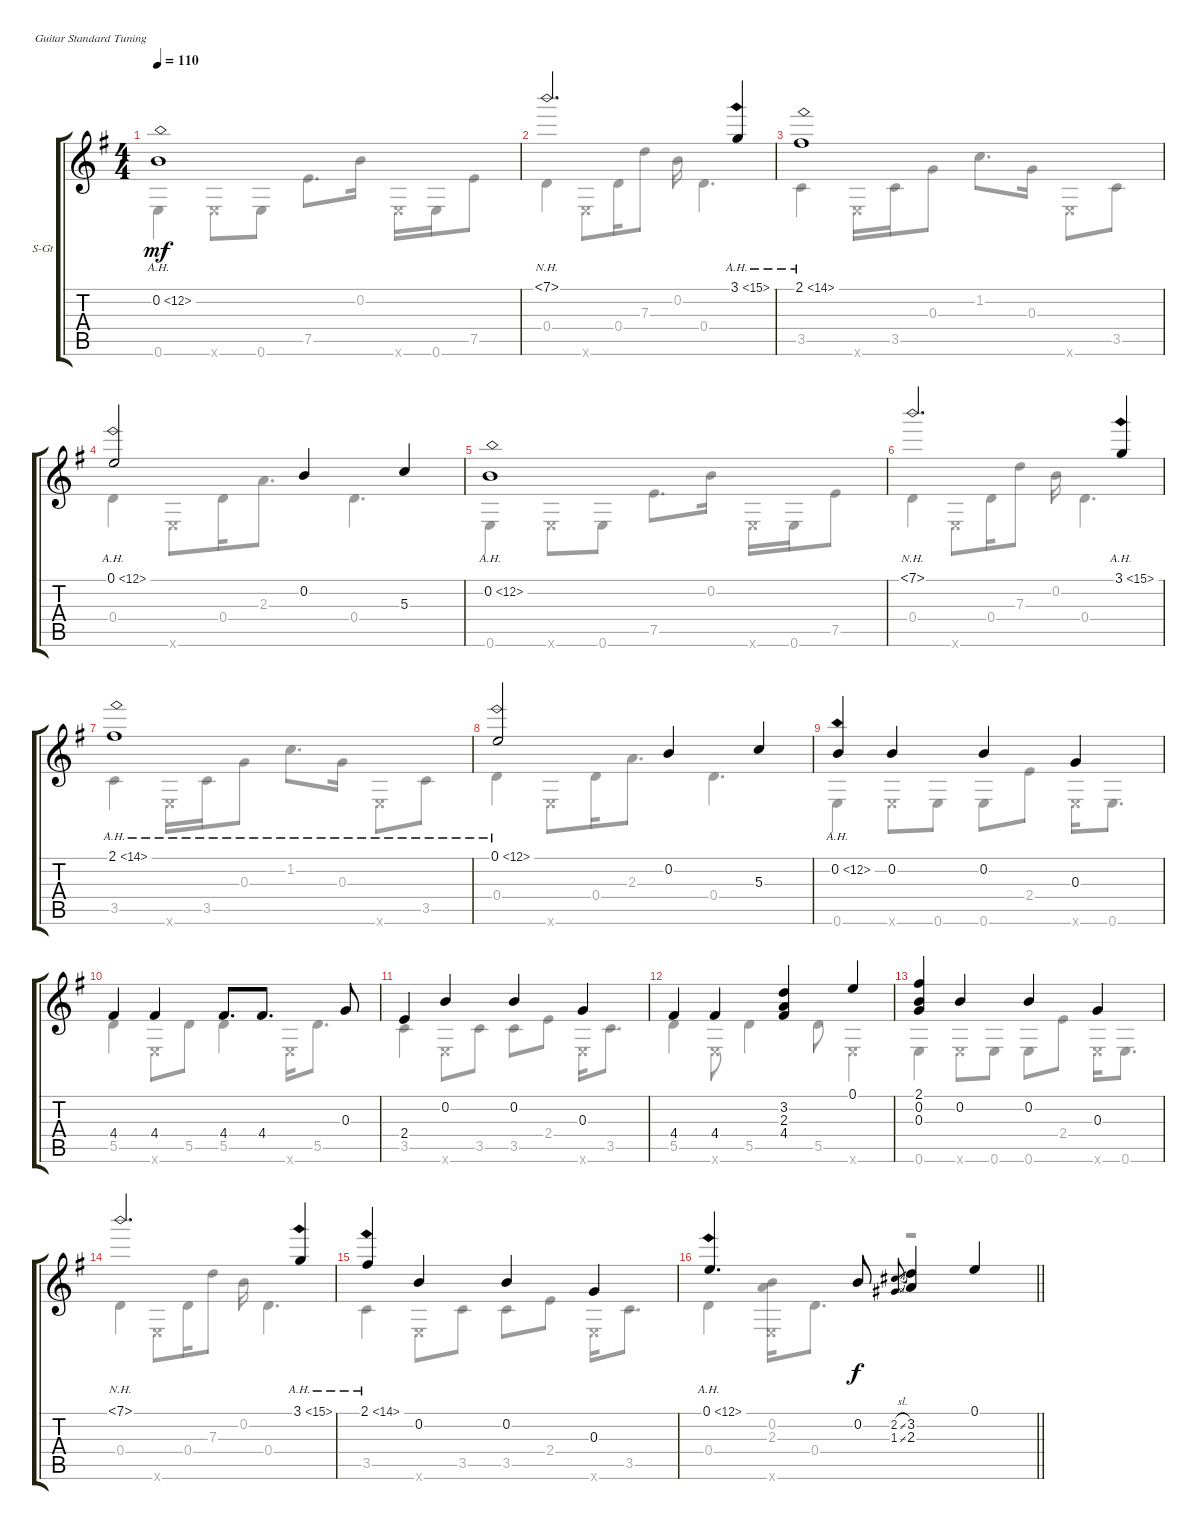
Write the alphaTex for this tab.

\defaultSystemsLayout 4
\bracketExtendMode groupsimilarinstruments
\firstSystemTrackNameOrientation horizontal
\otherSystemsTrackNameOrientation horizontal
\track ("Steel Guitar" "S-Gt") {instrument acousticguitarsteel}
\staff {score tabs}
\tuning (E4 B3 G3 D3 A2 E2)
\voice
\ts (4 4)
\tempo 110
\clef g2
\scale
0.498571
\ks g
0.2{ah 12}.1{dy mf} |
\scale
0.501425 7.1{nh}.2{d} 3.1{ah 12}.4 |
\scale
0.48 2.1{ah 12}.1 |
\scale
0.520023 0.1{ah 12}.2 0.2.4 5.3.4 |
\scale
0.522857 0.2{ah 12}.1 |
\scale
0.477208 7.1{nh}.2{d} 3.1{ah 12}.4 |
\scale
0.511429 2.1{ah 12}.1 |
\scale
0.488679 0.1{ah 12}.2 0.2.4 5.3.4 |
\scale
0.524286 0.2{ah 12}.4 0.2.4 0.2.4 0.3.4 |
\scale
0.475856 4.4.4 4.4.4 4.4.8{d} 4.4.8{d} 0.3.8 |
\scale
0.548287 2.4.4 0.2.4 0.2.4 0.3.4 |
\scale
0.451567 4.4.4 4.4.4 (2.3 3.2 4.4).4 0.1.4 |
\scale
0.518571 (2.1 0.2 0.3).4 0.2.4 0.2.4 0.3.4 |
\scale
0.481481 7.1{nh}.2{d} 3.1{ah 12}.4 |
\scale
0.484537 2.1{ah 12}.4 0.2.4 0.2.4 0.3.4 |
\scale
0.515598
\barLineRight lightlight
0.1{ah 12}.4{d} 0.2.8{dy f} (1.3{sl} 2.2{sl}).8{gr} (3.2 2.3).4 0.1.4
\voice
\clef g2
\ottava regular
\simile none
\scale
0.498571
\ks g
0.6.4{dy mf} 0.6{x}.8 0.6.8 7.5.8{d} 0.2.16 0.6{x}.16 0.6.16 7.5.8 |
\scale
0.501425 0.4.4 0.6{x}.8 0.4.16 7.3.8 0.2.16 0.4.4{d} |
\scale
0.48 3.5.4 0.6{x}.16 3.5.16 0.3.8 1.2.8{d} 0.3.16 0.6{x}.8 3.5.8 |
\scale
0.520023 0.4.4 0.6{x}.8 0.4.16 2.3.8{d} 0.4.4{d} |
\scale
0.522857 0.6.4 0.6{x}.8 0.6.8 7.5.8{d} 0.2.16 0.6{x}.16 0.6.16 7.5.8 |
\scale
0.477208 0.4.4 0.6{x}.8 0.4.16 7.3.8 0.2.16 0.4.4{d} |
\scale
0.511429 3.5.4 0.6{x}.16 3.5.16 0.3.8 1.2.8{d} 0.3.16 0.6{x}.8 3.5.8 |
\scale
0.488679 0.4.4 0.6{x}.8 0.4.16 2.3.8{d} 0.4.4{d} |
\scale
0.524286 0.6.4 0.6{x}.8 0.6.8 0.6.8 2.4.8 0.6{x}.16 0.6.8{d} |
\scale
0.475856 5.5.4 0.6{x}.8 5.5.8 5.5.4 0.6{x}.16 5.5.8{d} |
\scale
0.548287 3.5.4 0.6{x}.8 3.5.8 3.5.8 2.4.8 0.6{x}.16 3.5.8{d} |
\scale
0.451567 5.5.4 0.6{x}.8 5.5.4 5.5.8 0.6{x}.4 |
\scale
0.518571 0.6.4 0.6{x}.8 0.6.8 0.6.8 2.4.8 0.6{x}.16 0.6.8{d} |
\scale
0.481481 0.4.4 0.6{x}.8 0.4.16 7.3.8 0.2.16 0.4.4{d} |
\scale
0.484537 3.5.4 0.6{x}.8 3.5.8 3.5.8 2.4.8 0.6{x}.16 3.5.8{d} |
\scale
0.515598
\barLineRight lightlight
0.4.4 (0.6{x} 2.3 0.2).16 0.4.8{d} r.2
